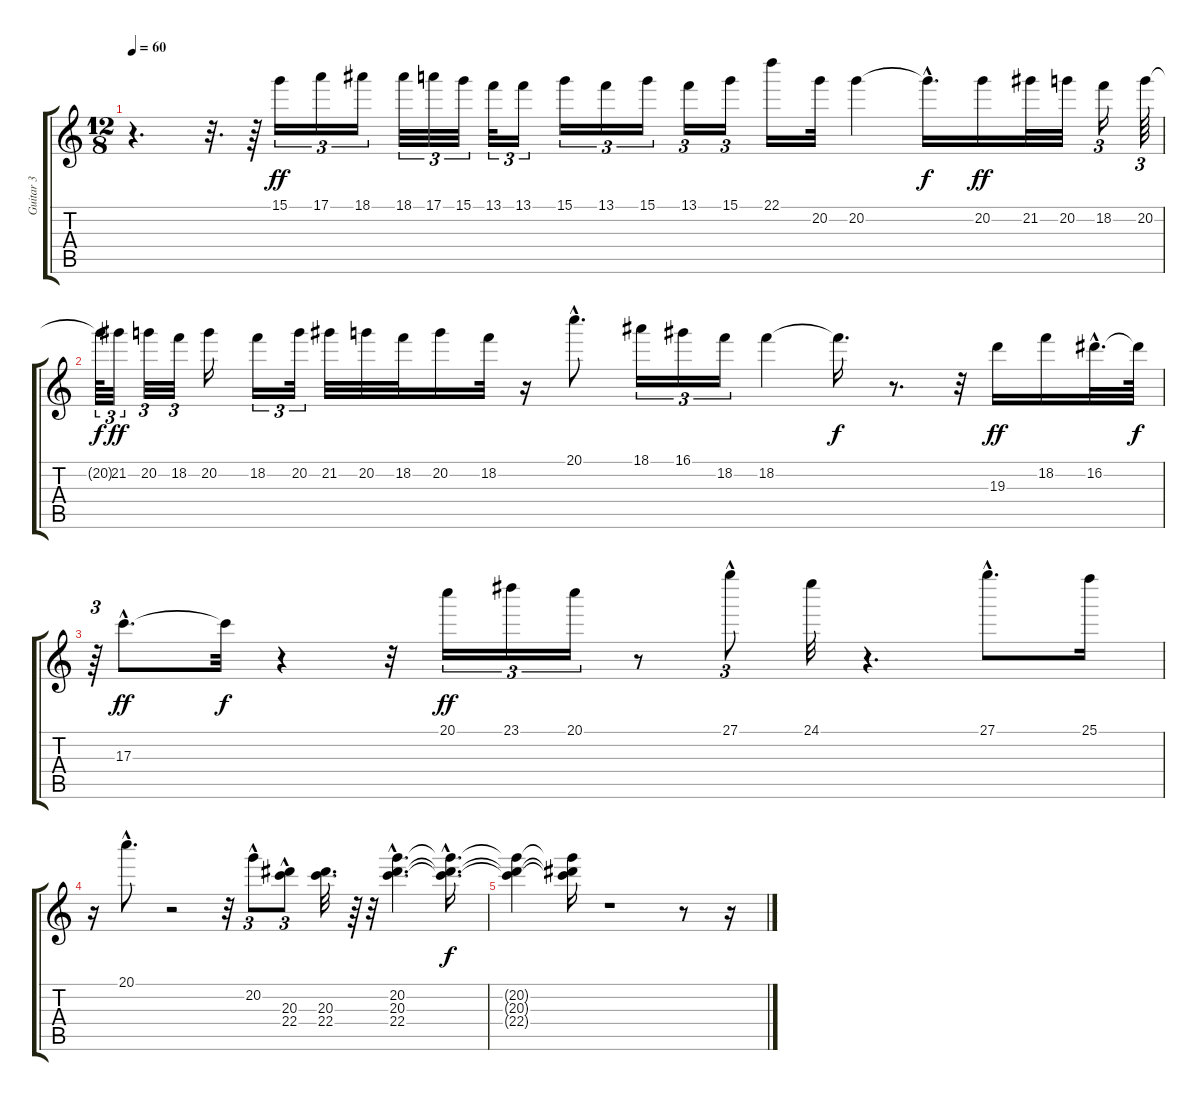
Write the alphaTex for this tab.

\track ("Guitar 3" "Guitar 3") {instrument distortionguitar}
\staff {score tabs}
\tuning (E4 B3 G3 D3 A2 E2) {hide}
\ts (12 8)
\tempo 60
\clef g2
\ks c
r.4{d dy ff} r.32{d} r.64 15.1.16{tu (3 2)} 17.1.16{tu (3 2)} 18.1.16{tu (3 2)} 18.1.32{tu (3 2)} 17.1.32{tu (3 2)} 15.1.32{tu (3 2)} 13.1.32{tu (3 2)} 13.1.16{tu (3 2)} 15.1.16{tu (3 2)} 13.1.16{tu (3 2)} 15.1.16{tu (3 2)} 13.1.16{tu (3 2)} 15.1.16{tu (3 2)} 22.1.16 20.2.32 20.2.4 20.2{hac t}.16{d dy f} 20.2.16{dy ff} 21.2.32 20.2.32 18.2.16{tu (3 2)} 20.2.64{tu (3 2)} |
20.2{t}.64{tu (3 2) dy f} 21.2.32{tu (3 2) dy ff} 20.2.32{tu (3 2)} 18.2.32{tu (3 2)} 20.2.16 18.2.16{tu (3 2)} 20.2.32{tu (3 2)} 21.2.32 20.2.32 18.2.32 20.2.16 18.2.32 r.16 20.1{hac}.8{d} 18.1.16{tu (3 2)} 16.1.16{tu (3 2)} 18.2.16{tu (3 2)} 18.2.4 18.2{t}.16{d dy f} r.8{d} r.32 19.3.16{dy ff} 18.2.16 16.2{hac}.32{d} 16.2{t}.64{dy f} |
r.64{tu (3 2)} 17.3{hac}.8{d dy ff} 17.3{t}.32{dy f} r.4 r.32 20.1.16{tu (3 2) dy ff} 23.1.16{tu (3 2)} 20.1.16{tu (3 2)} r.8 27.1{hac}.8{tu (3 2)} 24.1.32 r.4{d} 27.1{hac}.8{d} 25.1.16 |
r.16 20.1{hac}.8{d} r.2 r.32 20.2{hac}.8{tu (3 2)} (20.3{hac} 22.4{hac}).8{tu (3 2)} (20.3 22.4).32{d} r.64 r.32 (20.2{hac} 20.3{hac} 22.4{hac}).4{d} (20.2{hac t} 20.3{hac t} 22.4{hac t}).16{d dy f} |
(20.2{t} 20.3{t} 22.4{t}).4 (20.2{t} 20.3{t} 22.4{t}).16 r.1 r.8 r.16
